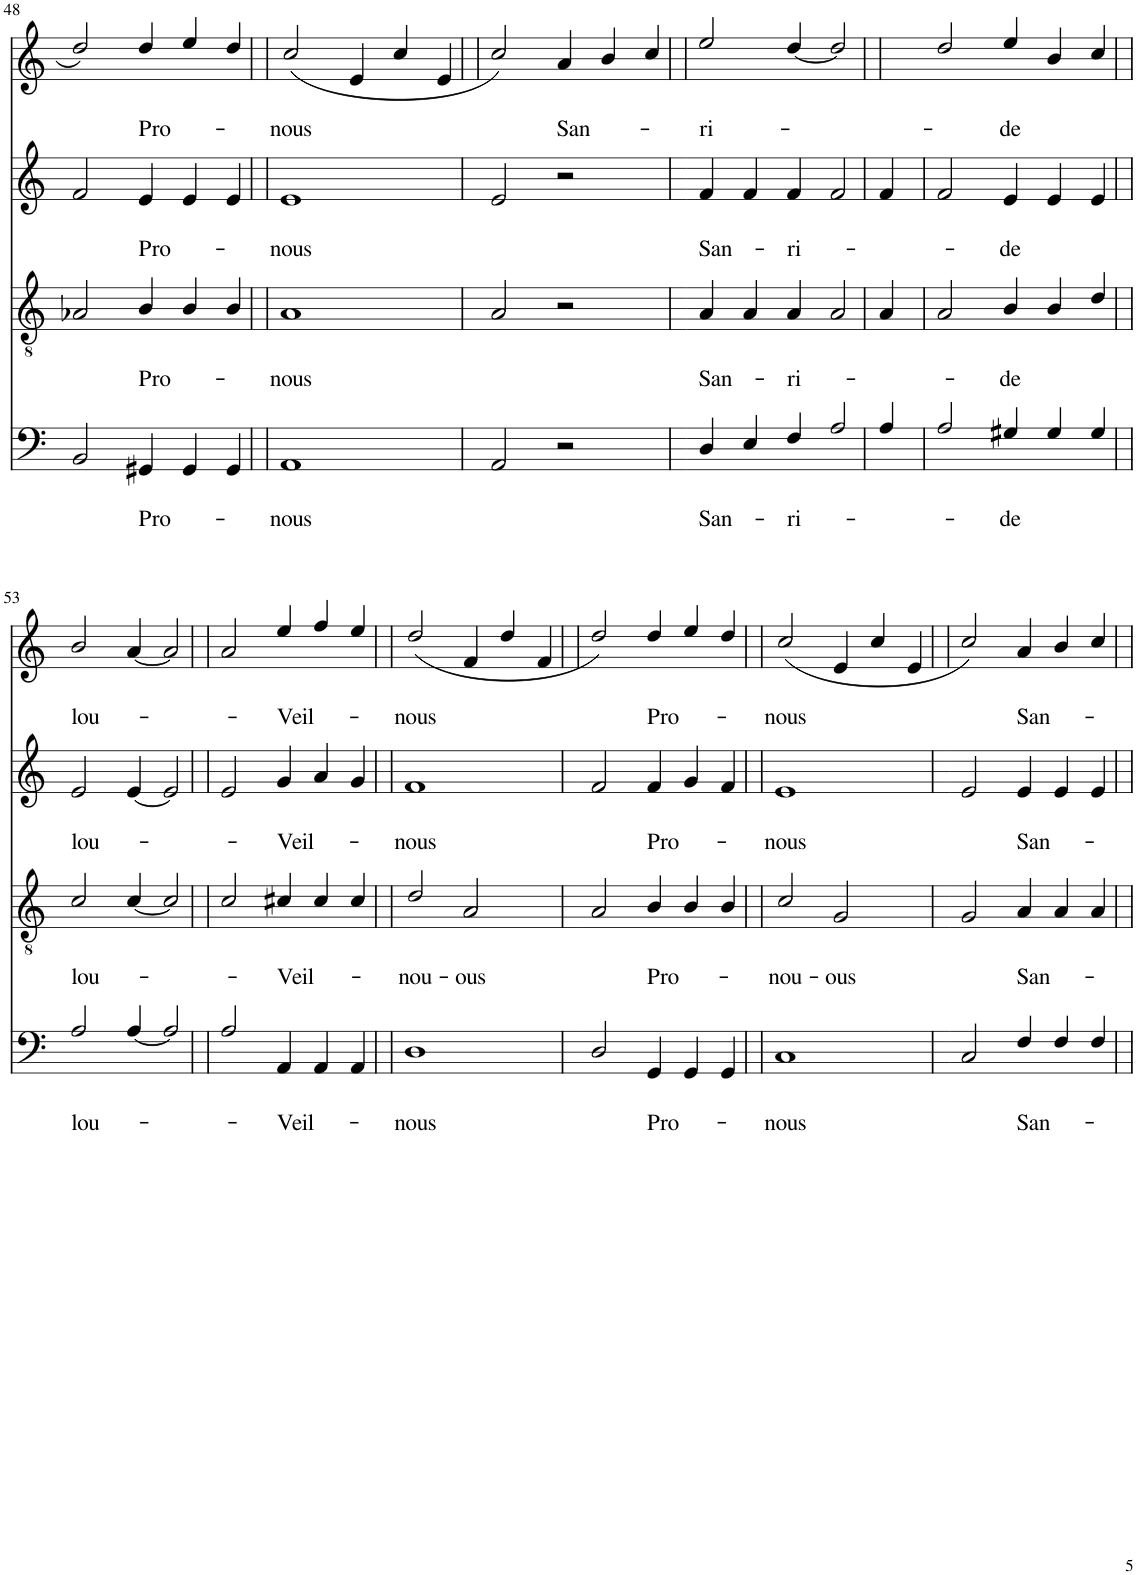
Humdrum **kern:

**kern	**text	**text	**kern	**text	**text	**kern	**text	**text	**kern	**text	**text
*part4	*part4	*part4	*part3	*part3	*part3	*part2	*part2	*part2	*part1	*part1	*part1
*staff4	*staff4	*staff4	*staff3	*staff3	*staff3	*staff2	*staff2	*staff2	*staff1	*staff1	*staff1
*I"Clarinet	*	*	*I"Oboe	*	*	*I"Choir	*	*	*I"Sampler	*	*
*I'Cl	*	*	*I'Ob	*	*	*I'Ch	*	*	*I'Samp	*	*
!!LO:PB:g=z
*clefF4	*	*	*clefGv2	*	*	*clefG2	*	*	*clefG2	*	*
*Trd1c2	*	*	*	*	*	*	*	*	*	*	*
*k[]	*	*	*k[]	*	*	*k[]	*	*	*k[]	*	*
*M4/4	*	*	*M4/4	*	*	*M4/4	*	*	*M4/4	*	*
*met(c|)	*	*	*met(c|)	*	*	*met(c|)	*	*	*met(c|)	*	*
=48	=48	=48	=48	=48	=48	=48	=48	=48	=48	=48	=48
2BB/	.	.	2A-X/	.	.	2f/	.	.	2dd/	.	.
!	!	!LO:LY:b	!	!	!LO:LY:b	!	!	!LO:LY:b	!	!	!LO:LY:b
4GG#X/	.	Pro-	4B/	.	Pro-	4e/	.	Pro-	4dd/	.	Pro-
4GG#/	.	.	4B/	.	.	4e/	.	.	4ee/	.	.
4GG#/	.	.	4B/	.	.	4e/	.	.	4dd/	.	.
=49	=49	=49	=49	=49	=49	=49	=49	=49	=49	=49	=49
!	!	!LO:LY:b	!	!	!LO:LY:b	!	!	!LO:LY:b	!	!	!LO:LY:b
1AA	.	-nous	1A	.	-nous	1e	.	-nous	(2cc/	.	-nous
.	.	.	.	.	.	.	.	.	4e/	.	.
.	.	.	.	.	.	.	.	.	4cc/	.	.
4ryy	.	.	4ryy	.	.	4ryy	.	.	4e/	.	.
=50	=50	=50	=50	=50	=50	=50	=50	=50	=50	=50	=50
2AA/	.	.	2A/	.	.	2e/	.	.	2cc/)	.	.
!	!	!	!	!	!	!	!	!	!	!	!LO:LY:b
2r	.	.	2r	.	.	2r	.	.	4a/	.	San-
.	.	.	.	.	.	.	.	.	4b/	.	.
4ryy	.	.	4ryy	.	.	4ryy	.	.	4cc/	.	.
=51	=51	=51	=51	=51	=51	=51	=51	=51	=51	=51	=51
!	!	!LO:LY:b	!	!	!LO:LY:b	!	!	!LO:LY:b	!	!	!LO:LY:b
4D/	.	San-	4A/	.	San-	4f/	.	San-	2ee/	.	-ri-
4E/	.	.	4A/	.	.	4f/	.	.	.	.	.
!	!	!LO:LY:b	!	!	!LO:LY:b	!	!	!LO:LY:b	!	!	!
4F/	.	-ri-	4A/	.	-ri-	4f/	.	-ri-	[4dd/	.	.
[4A/	.	.	[4A/	.	.	[4f/	.	.	4dd/_	.	.
4ryy	.	.	4ryy	.	.	4ryy	.	.	4ryy	.	.
4A/	.	.	4A/	.	.	4f/	.	.	4ryy	.	.
=52	=52	=52	=52	=52	=52	=52	=52	=52	=52	=52	=52
2A/	.	.	2A/	.	.	2f/	.	.	2dd/	.	.
4A/]	.	.	4A/]	.	.	4f/]	.	.	4dd/]	.	.
!	!	!LO:LY:b	!	!	!LO:LY:b	!	!	!LO:LY:b	!	!	!LO:LY:b
4G#X/	.	de	4B/	.	de	4e/	.	de	4ee/	.	de
4G#/	.	.	4B/	.	.	4e/	.	.	4b/	.	.
4G#/	.	.	4d/	.	.	4e/	.	.	4cc/	.	.
!!LO:LB:g=z
=53	=53	=53	=53	=53	=53	=53	=53	=53	=53	=53	=53
!	!	!LO:LY:b	!	!	!LO:LY:b	!	!	!LO:LY:b	!	!	!LO:LY:b
2A/	.	-lou-	2c/	.	-lou-	2e/	.	-lou-	2b/	.	-lou-
[4A/	.	.	[4c/	.	.	[4e/	.	.	[4a/	.	.
4A/_	.	.	4c/_	.	.	4e/_	.	.	4a/_	.	.
4ryy	.	.	4ryy	.	.	4ryy	.	.	4ryy	.	.
=54	=54	=54	=54	=54	=54	=54	=54	=54	=54	=54	=54
2A/	.	.	2c/	.	.	2e/	.	.	2a/	.	.
4A/]	.	.	4c/]	.	.	4e/]	.	.	4a/]	.	.
!	!	!LO:LY:b	!	!	!LO:LY:b	!	!	!LO:LY:b	!	!	!LO:LY:b
4AA/	.	Veil-	4c#X/	.	Veil-	4g/	.	Veil-	4ee/	.	Veil-
4AA/	.	.	4c#/	.	.	4a/	.	.	4ff/	.	.
4AA/	.	.	4c#/	.	.	4g/	.	.	4ee/	.	.
=55	=55	=55	=55	=55	=55	=55	=55	=55	=55	=55	=55
!	!	!LO:LY:b	!	!	!LO:LY:b	!	!	!LO:LY:b	!	!	!LO:LY:b
1D	.	nous	2d/	.	nou-	1f	.	nous	(2dd/	.	nous
!	!	!	!	!	!LO:LY:b	!	!	!	!	!	!
.	.	.	2A/	.	-ous	.	.	.	4f/	.	.
.	.	.	.	.	.	.	.	.	4dd/	.	.
4ryy	.	.	4ryy	.	.	4ryy	.	.	4f/	.	.
=56	=56	=56	=56	=56	=56	=56	=56	=56	=56	=56	=56
2D/	.	.	2A/	.	.	2f/	.	.	2dd/)	.	.
!	!	!LO:LY:b	!	!	!LO:LY:b	!	!	!LO:LY:b	!	!	!LO:LY:b
4GG/	.	Pro-	4B/	.	Pro-	4f/	.	Pro-	4dd/	.	Pro-
4GG/	.	.	4B/	.	.	4g/	.	.	4ee/	.	.
4GG/	.	.	4B/	.	.	4f/	.	.	4dd/	.	.
=57	=57	=57	=57	=57	=57	=57	=57	=57	=57	=57	=57
!	!	!LO:LY:b	!	!	!LO:LY:b	!	!	!LO:LY:b	!	!	!LO:LY:b
1C	.	-nous	2c/	.	-nou-	1e	.	-nous	(2cc/	.	-nous
!	!	!	!	!	!LO:LY:b	!	!	!	!	!	!
.	.	.	2G/	.	-ous	.	.	.	4e/	.	.
.	.	.	.	.	.	.	.	.	4cc/	.	.
4ryy	.	.	4ryy	.	.	4ryy	.	.	4e/	.	.
=58	=58	=58	=58	=58	=58	=58	=58	=58	=58	=58	=58
2C/	.	.	2G/	.	.	2e/	.	.	2cc/)	.	.
!	!	!LO:LY:b	!	!	!LO:LY:b	!	!	!LO:LY:b	!	!	!LO:LY:b
4F/	.	San-	4A/	.	San-	4e/	.	San-	4a/	.	San-
4F/	.	.	4A/	.	.	4e/	.	.	4b/	.	.
4F/	.	.	4A/	.	.	4e/	.	.	4cc/	.	.
=	=	=	=	=	=	=	=	=	=	=	=
*-	*-	*-	*-	*-	*-	*-	*-	*-	*-	*-	*-
